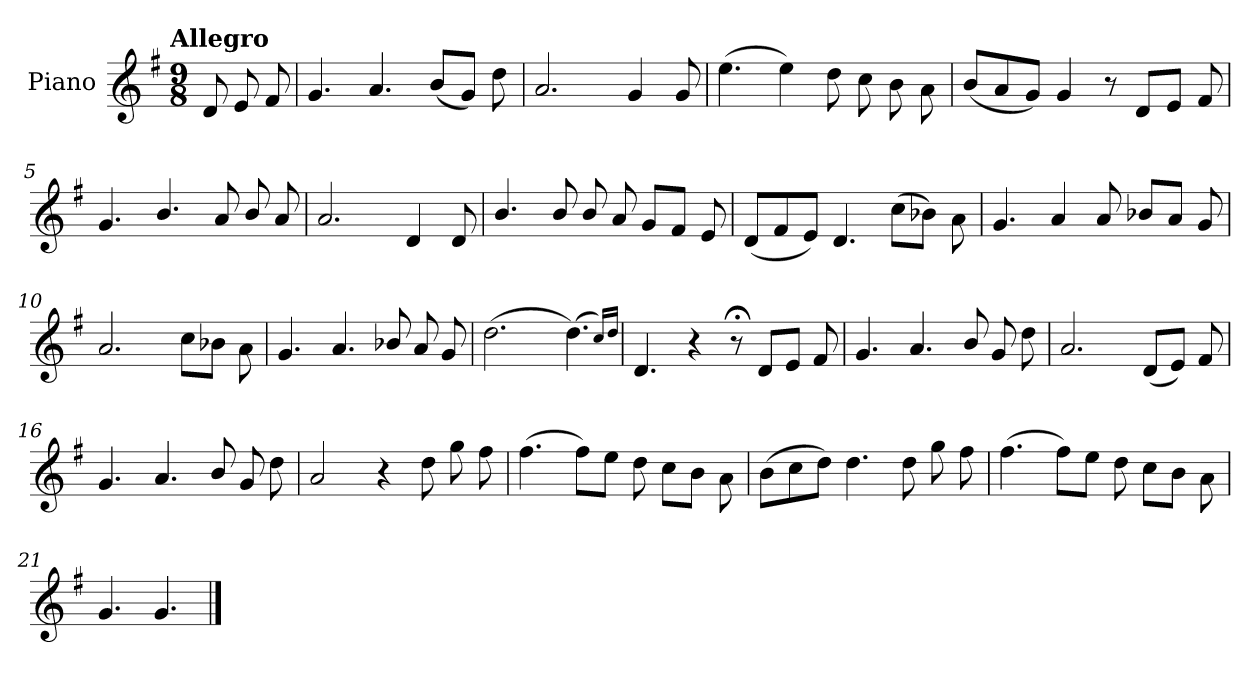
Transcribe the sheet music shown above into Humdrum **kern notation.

**kern
*part1
*staff1
*I"Piano
*I'Pno.
*clefG2
*k[f#]
!!LO:TX:omd:t=Allegro
*M9/8
*MM144
=
8d/
8e/
8f#/
=1
4.g/
4.a/
(<8b/L
8g/J)
8dd\
=2
2.a/
4g/
8g/
=3
(>4.ee\
4ee\)
8dd\
8cc\
8b\
8a\
!!LO:LB:g=z
=4
(<8b/L
8a/
8g/J)
4g/
8r
8d/L
8e/J
8f#/
=5
4.g/
4.b/
8a/
8b/
8a/
=6
2.a/
4d/
8d/
=7
4.b/
8b/
8b/
8a/
8g/L
8f#/J
8e/
!!LO:LB:g=z
=8
(<8d/L
8f#/
8e/J)
4.d/
(>8cc\L
8b-X\J)
8a\
=9
4.g/
4a/
8a/
8b-X/L
8a/J
8g/
=10
2.a/
8cc\L
8b-X\J
8a\
=11
4.g/
4.a/
8b-X/
8a/
8g/
!!LO:LB:g=z
=12
(>2.dd\
(>4.dd\)
16qqcc/LL)
16qqdd/JJ
=13
4.d/
4r
8r;<
8d/L
8e/J
8f#/
=14
4.g/
4.a/
8b/
8g/
8dd\
=15
2.a/
(<8d/L
8e/J)
8f#/
=16
4.g/
4.a/
8b/
8g/
8dd\
=17
2a/
4r
8dd\
8gg\
8ff#\
!!LO:LB:g=z
=18
(>4.ff#\
8ff#\L)
8ee\J
8dd\
8cc\L
8b\J
8a\
=19
(>8b\L
8cc\
8dd\J)
4.dd\
8dd\
8gg\
8ff#\
=20
(>4.ff#\
8ff#\L)
8ee\J
8dd\
8cc\L
8b\J
8a\
=21
4.g/
4.g/
==
*-
